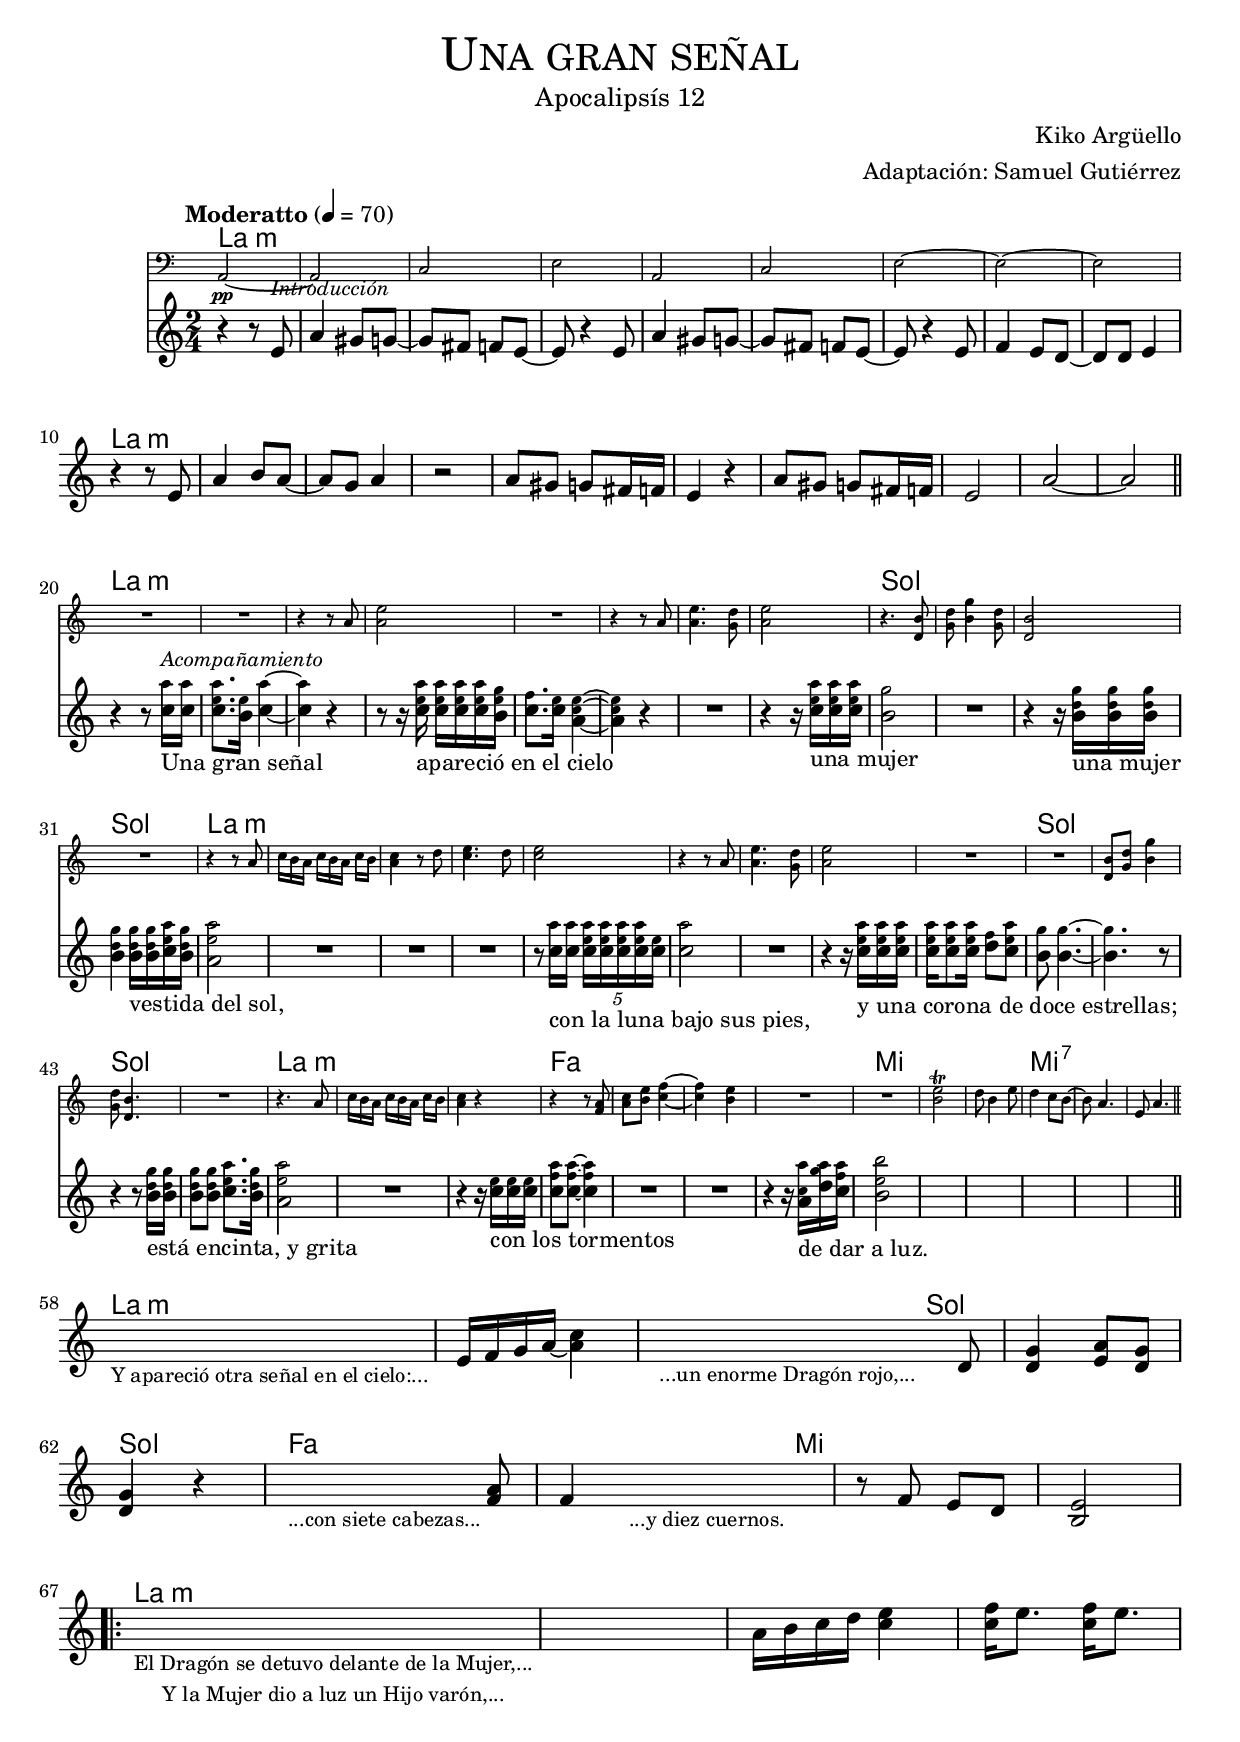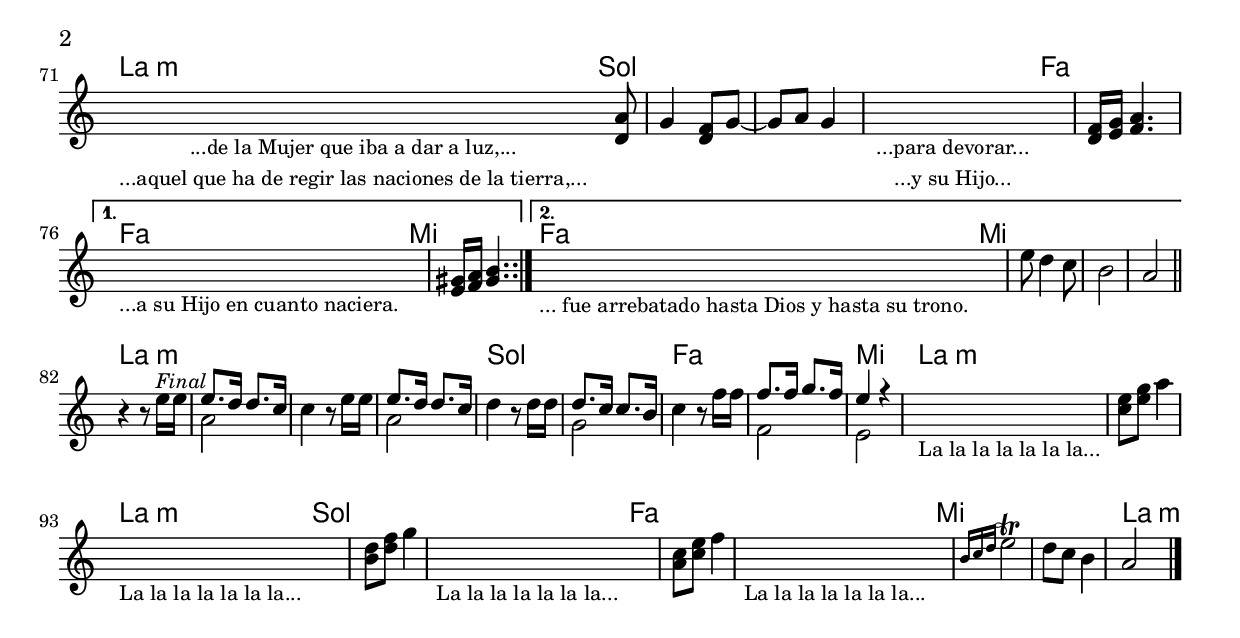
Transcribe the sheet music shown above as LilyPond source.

% Una gran señal - María Paloma Incorrupta
% by serachsam

\language "espanol"
\version "2.23.2"

% --- Global parameters
%particle = 0
%jump = \break
%time = 4

% --- Includes

title = "Una gran señal"
subtitle = "Apocalipsís 12"
subsubtitle = ""
autor = "Kiko Argüello"
arranger = "Adaptación: Samuel Gutiérrez"
other = ""
papper = "letter"
size = 20

global = {
  \tempo "Moderatto" 4 = 70
  \time 2/4
  \key la \minor

  s2*19
  \bar "||"
  s2*38
  \bar "||"
  s2*9
  \repeat volta 2 {
    s2*9
    \alternative { 
      {s2*2 }
      { s2*4 }
    }
  }
  \bar "||"
  s2*19
  \bar "|."
}

harmonies = \new ChordNames {
  \set ChordNames.midiInstrument = "church organ"
  \set ChordNames.midiMaximumVolume = #0.5
  \set chordChanges = ##t
  \chordmode {
    \italianChords
    la2:m |
    la2:m |
    la2:m |
    la2:m |
    la2:m |
    la2:m |
    la2:m |
    la2:m |
    la2:m |
    la2:m |
    la2:m |
    la2:m |
    la2:m |
    la2:m |
    la2:m |
    la2:m |
    la2:m |
    la2:m |
    la2:m |
    la2:m |
    la2:m |
    la2:m |
    la2:m |
    la2:m |
    la2:m |
    la2:m |
    la2:m |
    sol2 |
    sol2 |
    sol2 |
    sol2 |
    la2:m |
    la2:m |
    la2:m |
    la2:m |
    la2:m |
    la2:m |
    la2:m |
    la2:m |
    la2:m |
    sol2 |
    sol2 |
    sol2 |
    sol2 |
    la2:m |
    la2:m |
    la2:m |
    fa2 |
    fa2 |
    fa2 |
    fa2 |
    mi2 |
    mi2 |
    mi2 |
    mi2:7 |
    mi2:7 |
    mi2:7 |
    la2:m |
    la2:m |
    la4:m sol4 |
    sol2 |
    sol2 |
    fa2 |
    fa4. mi8 |
    mi2 |
    mi2 |
    la2:m |
    la2:m |
    la2:m |
    la2:m |
    la4:m sol4 |
    sol2 |
    sol2 |
    sol4 fa4 |
    fa2 |
    fa4 mi4 |
    mi2 |
    fa4 mi4 |
    mi2 |
    mi2 |
    mi2 |
    la2:m |
    la2:m |
    la2:m |
    la2:m |
    sol2 |
    sol2 |
    fa2 | 
    fa2 |
    mi2 |
    la2:m |
    la2:m |
    la4:m sol4 |
    sol2 |
    sol4 fa4 |
    fa2 |
    fa4 mi4 |
    mi2 |
    mi2 |
    la2:m |
  }
}

instrument = \relative do' {
  \compressEmptyMeasures
  \dynamicUp

  <<
    {
      r4 r8 mi8^\markup { \small \italic Introducción } | %2
      la4 sols8 sol8~ | %3
      sol8 fas8 fa8 mi8~ | %4
      mi8 r4 mi8 | %5
      la4 sols8 sol8~ | %6
      sol8 fas8 fa8 mi8~ | %7
      mi8 r4 mi8 | %8
      fa4 mi8 re8~ | %9
      re8 re8 mi4 | %10
    }
    \new Staff \with {
      \remove "Time_signature_engraver"
      alignAboveContext = "main"
      \magnifyStaff #2/3
      \override VerticalAxisGroup.default-staff-staff-spacing = #'((basic-distance . 6) (padding . -10))
    } {
      \set Staff.midiInstrument = #"bassoon"
      \clef bass
      la,,2\pp~ |
      la2 |
      do2 |
      mi2 |
      la,2 |
      do2 |
      mi2~ |
      mi2~ |
      mi2 |
    }
  >>
  \break
  r4 r8 mi'8 | %11
  la4 si8 la8~ | %12
  la8 sol8 la4 |%13
  r2 | %14
  la8 sols8 sol8 fas16 fa | %15
  mi4 r4 | %16
  la8 sols8 sol8 fas16 fa | %17
  mi2 la2~ | %18
  la2 | \break %19
  <<
    {
      r4 r8 <do \tweak font-size -3 la'>16_\markup{ "Una gran señal" }^\markup { \small \italic Acompañamiento } <do \tweak font-size -3 la'> |
      <do \tweak font-size -3 mi \tweak font-size -3 la>8. <si \tweak font-size -3 mi>16 <do \tweak font-size -3 la'>4~ |
      <do \tweak font-size -3 la'>4 r |
      r8 r16 <do \tweak font-size -3 mi \tweak font-size -3 la>_\markup{ "apareció en el cielo" } <do \tweak font-size -3 mi \tweak font-size -3 la> <do \tweak font-size -3 mi \tweak font-size -3 la> <do \tweak font-size -3 mi \tweak font-size -3 la> <si \tweak font-size -3 mi \tweak font-size -3 sol> |
      <do \tweak font-size -3 fa>8. <do \tweak font-size -3 mi>16 <la \tweak font-size -3 do \tweak font-size -3 mi>4~ |
      <la \tweak font-size -3 do \tweak font-size -3 mi>4 r |
      R2 |
      r4 r16 <do \tweak font-size -3 mi \tweak font-size -3 la>_\markup{ "una mujer" } <do \tweak font-size -3 mi \tweak font-size -3 la> <do \tweak font-size -3 mi \tweak font-size -3 la> |
      <si \tweak font-size -3 sol'>2 |
      R2 |
      r4 r16 <si \tweak font-size -3 re \tweak font-size -3 sol>_\markup{ "una mujer" } <si \tweak font-size -3 re \tweak font-size -3 sol> <si \tweak font-size -3 re \tweak font-size -3 sol> |
      <si \tweak font-size -3 re \tweak font-size -3 sol>4 <si \tweak font-size -3 re \tweak font-size -3 sol>16_\markup{ "vestida del sol," } <si \tweak font-size -3 re \tweak font-size -3 sol> <do \tweak font-size -3 mi \tweak font-size -3 la> <si \tweak font-size -3 re \tweak font-size -3 sol> |
      <la \tweak font-size -3 mi' \tweak font-size -3 la>2 |
      R2 |
      R2 |
      R2 |
      r8 <do \tweak font-size -3 la'>16_\markup{ "con la luna bajo sus pies," } <do \tweak font-size -3 la'> \tuplet 5/4 {<do \tweak font-size -3 mi \tweak font-size -3 la> <do \tweak font-size -3 mi \tweak font-size -3 la> <do \tweak font-size -3 mi \tweak font-size -3 la> <do \tweak font-size -3 mi \tweak font-size -3 la> <do \tweak font-size -3 mi>} |
      <do \tweak font-size -3 la'>2 |
      R2 |
      r4 r16 <do \tweak font-size -3 mi \tweak font-size -3 la>_\markup{ "y una corona de doce estrellas;" } <do \tweak font-size -3 mi \tweak font-size -3 la> <do \tweak font-size -3 mi \tweak font-size -3 la> |
      <do \tweak font-size -3 mi \tweak font-size -3 la>16 <do \tweak font-size -3 mi \tweak font-size -3 la>8 <do \tweak font-size -3 mi \tweak font-size -3 la>16 <re \tweak font-size -3 fa>8 <do \tweak font-size -3 mi \tweak font-size -3 la> |
      <si \tweak font-size -3 sol'>8 <si \tweak font-size -3 sol'>4.~ |
      <si \tweak font-size -3 sol'>4. r8 |
      r4 r8 <si \tweak font-size -3 re \tweak font-size -3 sol>16_\markup{ "está encinta, y grita" } <si \tweak font-size -3 re \tweak font-size -3 sol> |
      <si \tweak font-size -3 re \tweak font-size -3 sol>8 <si \tweak font-size -3 re \tweak font-size -3 sol> <do \tweak font-size -3 mi \tweak font-size -3 la>8. <si \tweak font-size -3 re \tweak font-size -3 sol>16 |
      <la \tweak font-size -3 mi' \tweak font-size -3 la>2 |
      R2 |
      r4 r16 <do \tweak font-size -3 mi>_\markup{ "con los tormentos" } <do \tweak font-size -3 mi> <do \tweak font-size -3 mi> |
      <do \tweak font-size -3 fa \tweak font-size -3 la>8 <do \tweak font-size -3 fa \tweak font-size -3 la>~ <do \tweak font-size -3 fa \tweak font-size -3 la>4 |
      R2 |
      R2 |
      r4 r16 <la \tweak font-size -3 do \tweak font-size -3 la'>_\markup{ "de dar a luz." } <re \tweak font-size -3 sol \tweak font-size -3 la> <do \tweak font-size -3 fa \tweak font-size -3 la> |
      <si \tweak font-size -3 mi \tweak font-size -3 si'>2 |
    }
    \new Staff \with {
      \remove "Time_signature_engraver"
      alignAboveContext = "main"
      \magnifyStaff #2/3
    } {
      \set Staff.midiInstrument = #"oboe"
      R2 |
      R2 |
      r4 r8 la |
      <la mi'>2 |
      R2 |
      r4 r8 la |
      <la mi'>4. <sol re'>8 | %20
      <la mi'>2 | %21
      r4. <re, si'>8 |
      <sol re'>8 <si sol'>4 <sol re'>8 | %22
      <re si'>2 | %23
      R2 |
      r4 r8 la'8 | %24
      do16[ si la] do[ si la] do si | %25
      <la do>4 r8 re | %26
      <do mi>4. re8 |
      <do mi>2 |
      r4 r8 la | %27
      <la mi'>4. <sol re'>8 | %28
      <la mi'>2 | %29
      R2 |
      R2 |
      <re, si'>8 <sol re'>8 <si sol'>4 |
      <sol re'>8 <re si'>4. | %23
      R2 |
      r4. la'8 | %32
      do16[ si la] do[ si la] do si | %33
      <la do>4 r | %34
      r4 r8 <fa la> |
      <la do>8 <si mi> <do fa>4~ |%35
      <do fa>4 <si mi> |
      R2 |
      R2 |
      <si mi>2\trill |
      re8 si4 mi8 |
      re4 do8 si~ |%36
      si8 la4. | %37
      mi8 la4. |
    }
  >>
  \break
  \textLengthOn
  s2_\markup \center-column { \small "Y apareció otra señal en el cielo:..." } |
  \textLengthOff
  mi16 fa sol la~ <la do>4 | %39
  \textLengthOn
  s4._\markup \center-column { \small "...un enorme Dragón rojo,..." } re,8 | %40
  \textLengthOff
  <re sol>4 <mi la>8 <re sol>8 | %41
  <re sol>4 r | %42
  \textLengthOn
  s4._\markup \center-column { \small "...con siete cabezas..." } <fa la>8 | %43
  \textLengthOff
  \textLengthOn
  fa4 s4_\markup \center-column { \small "...y diez cuernos." } | %44
  \textLengthOff
  r8 fa mi re | %46
  <si mi>2 | %47
  \break
  \textLengthOn
  s1_\markup {
    \center-column {
      \small "El Dragón se detuvo delante de la Mujer,..."
      \small "Y la Mujer dio a luz un Hijo varón,..."
    }
  } |
  \textLengthOff
  la'16 si do re <do mi>4 | %48
  <do fa>16 mi8. <do fa>16 mi8. | %49
  \textLengthOn
  s4._\markup {
    \center-column {
      \small "...de la Mujer que iba a dar a luz,..."
      \small "...aquel que ha de regir las naciones de la tierra,..."
    }
  } <re, la'>8 | %50
  \textLengthOff
  sol4 <re fa>8 sol8~ |%51
  sol8 la8 sol4 | %52
  \textLengthOn
  s2_\markup {
    \center-column {
      \small "...para devorar..."
      \small "...y su Hijo..."
    }
  } |
  \textLengthOff
  <re fa>16 <mi sol> <fa la>4. | %53
  \textLengthOn
  s2_\markup { \center-column { \small "...a su Hijo en cuanto naciera." }} |
  \textLengthOff
  <mi sols>16 <fa la> <sols si>4. | %54
  \textLengthOn
  s2_\markup { \center-column { \small "... fue arrebatado hasta Dios y hasta su trono." }} |
  \textLengthOff
  mi'8 re4 do8 |
  si2 |
  la2 | \break
  r4 r8 mi'16^\markup { \small \italic Final } mi |
  <<
    {mi8. re16 re8. do16} 
    \\
    {la2}
  >> | %55
  do4 r8 mi16 mi | %56
  <<
    {mi8. re16 re8. do16}
    \\
    {la2}
  >> | %57
  re4 r8 re16 re | %58
  <<
    {re8. do16 do8. si16}
    \\
    {sol2}
  >> | %59
  do4 r8 fa16 fa | %60
  <<
    {fa8. fa16 sol8. fa16}
    \\
    {fa,2}
  >> | %61
  <<
    {mi'4 r}
    \\
    {mi,2}
  >> | %62
  \textLengthOn
  s2_\markup \center-column { \small "La la la la la la la..." } |
  \textLengthOff
  <do' mi>8 <mi sol> la4 | %63
  \textLengthOn
  s2_\markup \center-column { \small "La la la la la la la..." } |
  \textLengthOff
  <re, si>8 <re fa> sol4 | %64
  \textLengthOn
  s2_\markup \center-column { \small "La la la la la la la..." } |
  \textLengthOff
  <la, do>8 <do mi> fa4 | %65
  \textLengthOn
  s2_\markup \center-column { \small "La la la la la la la..." } |
  \textLengthOff
  \grace { si,16[ do re] } mi2\trill | %66
  re8 do si4 | %67
  la2 | %68
}

% \include "metronome.ily"

% --- Global size
%#(set-global-staff-size \size)

% --- Header
\header {
  title = \markup{\fontsize #2 \medium \smallCaps \title}
  subtitle = \markup{\medium \subtitle}
  subsubtitle = \markup{\medium \subsubtitle}
  composer = \autor
  arranger = \markup {\right-column { \arranger \other}}
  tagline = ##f
  breakbefore = ##t
}

% --- Music

% --- Harmony

% --- Sheet 
\score {
  <<
    \harmonies
    \new Staff = "main" {
      <<
        %\set Staff.instrumentName = "Instrument"
        \set Staff.midiInstrument = #"oboe"
        %\set Staff.midiMaximumVolume = #1.5
        << \global \instrument >>
      >>
    }
  >>
  \layout {}
  \midi {}
}

% --- Paper
\paper {
  #(set-default-paper-size "letter")
  page-breaking = #ly:page-turn-breaking
  %indent=3.5\cm
}